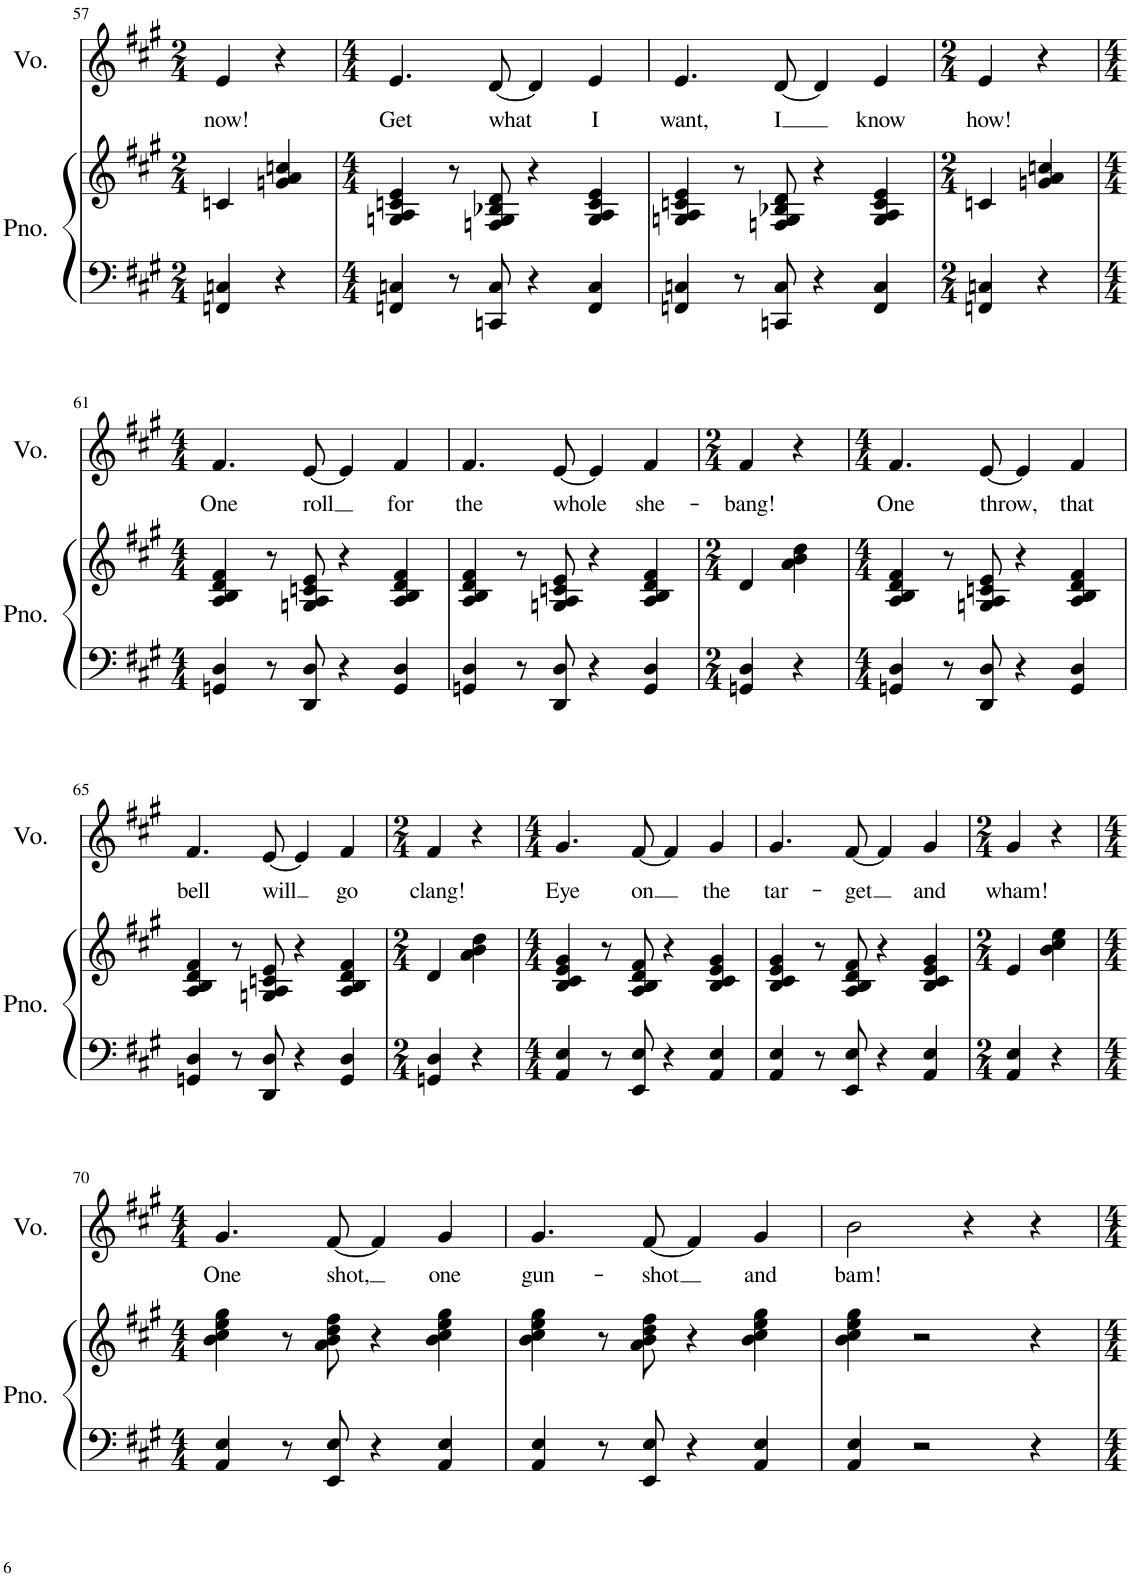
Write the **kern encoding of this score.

**kern	**kern	**kern	**text
*part2	*part2	*part1	*part1
*staff3	*staff2	*staff1	*staff1
*I"Piano	*	*I"Voice	*
*I'Pno.	*	*I'Vo.	*
!!LO:PB:g=z
*clefF4	*clefG2	*clefG2	*
*k[f#c#g#]	*k[f#c#g#]	*k[f#c#g#]	*
*M2/4	*M2/4	*M2/4	*
=57	=57	=57	=57
!	!	!	!LO:LY:b
4FFn/ 4Cn/	4cn/	4e/	now!
4r	4gn/ 4a/ 4ccn/	4r	.
=58	=58	=58	=58
*M4/4	*M4/4	*M4/4	*
!	!	!	!LO:LY:b
4FFn/ 4Cn/	4Gn/ 4A/ 4cn/ 4e/	4.e/	Get
8r	8r	.	.
!	!	!	!LO:LY:b
8CCn/ 8C/	8Fn/ 8G/ 8B-X/ 8d/	[8d/	what
4r	4r	4d/]	.
!	!	!	!LO:LY:b
4FF/ 4C/	4G/ 4A/ 4c/ 4e/	4e/	I
=59	=59	=59	=59
!	!	!	!LO:LY:b
4FFn/ 4Cn/	4Gn/ 4A/ 4cn/ 4e/	4.e/	want,
8r	8r	.	.
!	!	!	!LO:LY:b
8CCn/ 8C/	8Fn/ 8G/ 8B-X/ 8d/	[8d/	I
4r	4r	4d/]	.
!	!	!	!LO:LY:b
4FF/ 4C/	4G/ 4A/ 4c/ 4e/	4e/	know
=60	=60	=60	=60
*M2/4	*M2/4	*M2/4	*
!	!	!	!LO:LY:b
4FFn/ 4Cn/	4cn/	4e/	how!
4r	4gn/ 4a/ 4ccn/	4r	.
!!LO:LB:g=z
=61	=61	=61	=61
*M4/4	*M4/4	*M4/4	*
!	!	!	!LO:LY:b
4GGn/ 4D/	4A/ 4B/ 4d/ 4f#/	4.f#/	One
8r	8r	.	.
!	!	!	!LO:LY:b
8DD/ 8D/	8Gn/ 8A/ 8cn/ 8e/	[8e/	roll
4r	4r	4e/]	.
!	!	!	!LO:LY:b
4GG/ 4D/	4A/ 4B/ 4d/ 4f#/	4f#/	for
=62	=62	=62	=62
!	!	!	!LO:LY:b
4GGn/ 4D/	4A/ 4B/ 4d/ 4f#/	4.f#/	the
8r	8r	.	.
!	!	!	!LO:LY:b
8DD/ 8D/	8Gn/ 8A/ 8cn/ 8e/	[8e/	whole
4r	4r	4e/]	.
!	!	!	!LO:LY:b
4GG/ 4D/	4A/ 4B/ 4d/ 4f#/	4f#/	she-
=63	=63	=63	=63
*M2/4	*M2/4	*M2/4	*
!	!	!	!LO:LY:b
4GGn/ 4D/	4d/	4f#/	-bang!
4r	4a\ 4b\ 4dd\	4r	.
=64	=64	=64	=64
*M4/4	*M4/4	*M4/4	*
!	!	!	!LO:LY:b
4GGn/ 4D/	4A/ 4B/ 4d/ 4f#/	4.f#/	One
8r	8r	.	.
!	!	!	!LO:LY:b
8DD/ 8D/	8Gn/ 8A/ 8cn/ 8e/	[8e/	throw,
4r	4r	4e/]	.
!	!	!	!LO:LY:b
4GG/ 4D/	4A/ 4B/ 4d/ 4f#/	4f#/	that
!!LO:LB:g=z
=65	=65	=65	=65
!	!	!	!LO:LY:b
4GGn/ 4D/	4A/ 4B/ 4d/ 4f#/	4.f#/	bell
8r	8r	.	.
!	!	!	!LO:LY:b
8DD/ 8D/	8Gn/ 8A/ 8cn/ 8e/	[8e/	will
4r	4r	4e/]	.
!	!	!	!LO:LY:b
4GG/ 4D/	4A/ 4B/ 4d/ 4f#/	4f#/	go
=66	=66	=66	=66
*M2/4	*M2/4	*M2/4	*
!	!	!	!LO:LY:b
4GGn/ 4D/	4d/	4f#/	clang!
4r	4a\ 4b\ 4dd\	4r	.
=67	=67	=67	=67
*M4/4	*M4/4	*M4/4	*
!	!	!	!LO:LY:b
4AA/ 4E/	4B/ 4c#/ 4e/ 4g#/	4.g#/	Eye
8r	8r	.	.
!	!	!	!LO:LY:b
8EE/ 8E/	8A/ 8B/ 8d/ 8f#/	[8f#/	on
4r	4r	4f#/]	.
!	!	!	!LO:LY:b
4AA/ 4E/	4B/ 4c#/ 4e/ 4g#/	4g#/	the
=68	=68	=68	=68
!	!	!	!LO:LY:b
4AA/ 4E/	4B/ 4c#/ 4e/ 4g#/	4.g#/	tar-
8r	8r	.	.
!	!	!	!LO:LY:b
8EE/ 8E/	8A/ 8B/ 8d/ 8f#/	[8f#/	-get
4r	4r	4f#/]	.
!	!	!	!LO:LY:b
4AA/ 4E/	4B/ 4c#/ 4e/ 4g#/	4g#/	and
=69	=69	=69	=69
*M2/4	*M2/4	*M2/4	*
!	!	!	!LO:LY:b
4AA/ 4E/	4e/	4g#/	wham!
4r	4b\ 4cc#\ 4ee\	4r	.
!!LO:LB:g=z
=70	=70	=70	=70
*M4/4	*M4/4	*M4/4	*
!	!	!	!LO:LY:b
4AA/ 4E/	4b\ 4cc#\ 4ee\ 4gg#\	4.g#/	One
8r	8r	.	.
!	!	!	!LO:LY:b
8EE/ 8E/	8a\ 8b\ 8dd\ 8ff#\	[8f#/	shot,
4r	4r	4f#/]	.
!	!	!	!LO:LY:b
4AA/ 4E/	4b\ 4cc#\ 4ee\ 4gg#\	4g#/	one
=71	=71	=71	=71
!	!	!	!LO:LY:b
4AA/ 4E/	4b\ 4cc#\ 4ee\ 4gg#\	4.g#/	gun-
8r	8r	.	.
!	!	!	!LO:LY:b
8EE/ 8E/	8a\ 8b\ 8dd\ 8ff#\	[8f#/	-shot
4r	4r	4f#/]	.
!	!	!	!LO:LY:b
4AA/ 4E/	4b\ 4cc#\ 4ee\ 4gg#\	4g#/	and
=72	=72	=72	=72
!	!	!	!LO:LY:b
4AA/ 4E/	4b\ 4cc#\ 4ee\ 4gg#\	2b\	bam!
2r	2r	.	.
.	.	4r	.
4r	4r	4r	.
=	=	=	=
*-	*-	*-	*-
